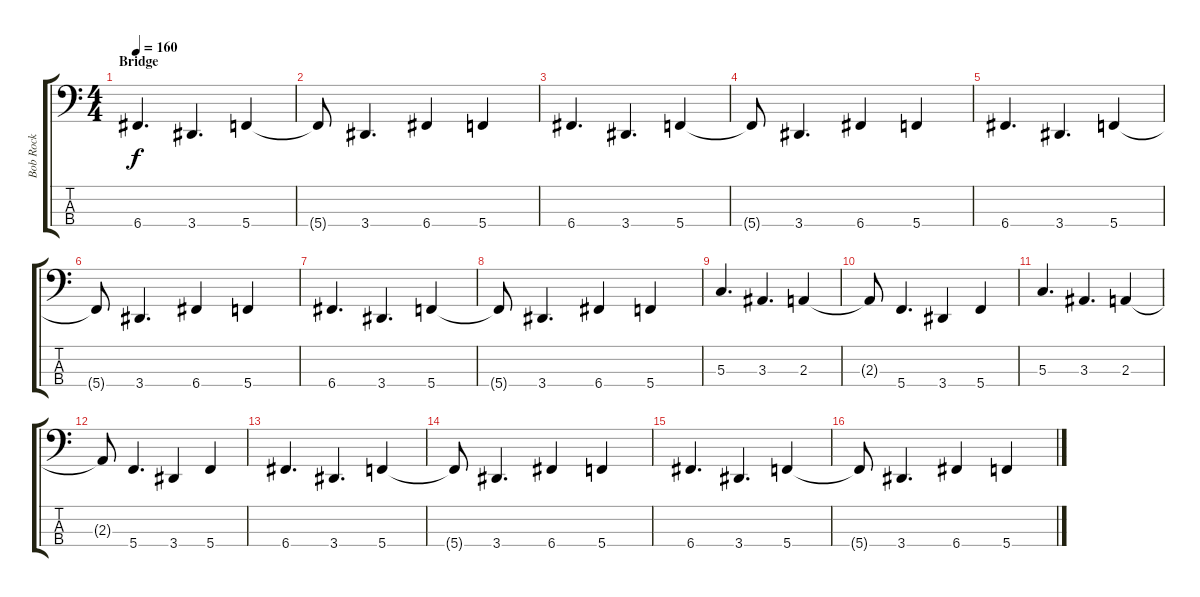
\track ("Bob Rock" "Bob Rock") {instrument electricbassfinger}
\staff {score tabs}
\tuning (F2 C2 G1 C1) {hide}
\ts (4 4)
\section ("" "Bridge")
\tempo 160
\clef f4
\ks c
6.4.4{d dy f} 3.4.4{d} 5.4.4 |
5.4{t}.8 3.4.4{d} 6.4.4 5.4.4 |
6.4.4{d} 3.4.4{d} 5.4.4 |
5.4{t}.8 3.4.4{d} 6.4.4 5.4.4 |
6.4.4{d} 3.4.4{d} 5.4.4 |
5.4{t}.8 3.4.4{d} 6.4.4 5.4.4 |
6.4.4{d} 3.4.4{d} 5.4.4 |
5.4{t}.8 3.4.4{d} 6.4.4 5.4.4 |
5.3.4{d} 3.3.4{d} 2.3.4 |
2.3{t}.8 5.4.4{d} 3.4.4 5.4.4 |
5.3.4{d} 3.3.4{d} 2.3.4 |
2.3{t}.8 5.4.4{d} 3.4.4 5.4.4 |
6.4.4{d} 3.4.4{d} 5.4.4 |
5.4{t}.8 3.4.4{d} 6.4.4 5.4.4 |
6.4.4{d} 3.4.4{d} 5.4.4 |
5.4{t}.8 3.4.4{d} 6.4.4 5.4.4
